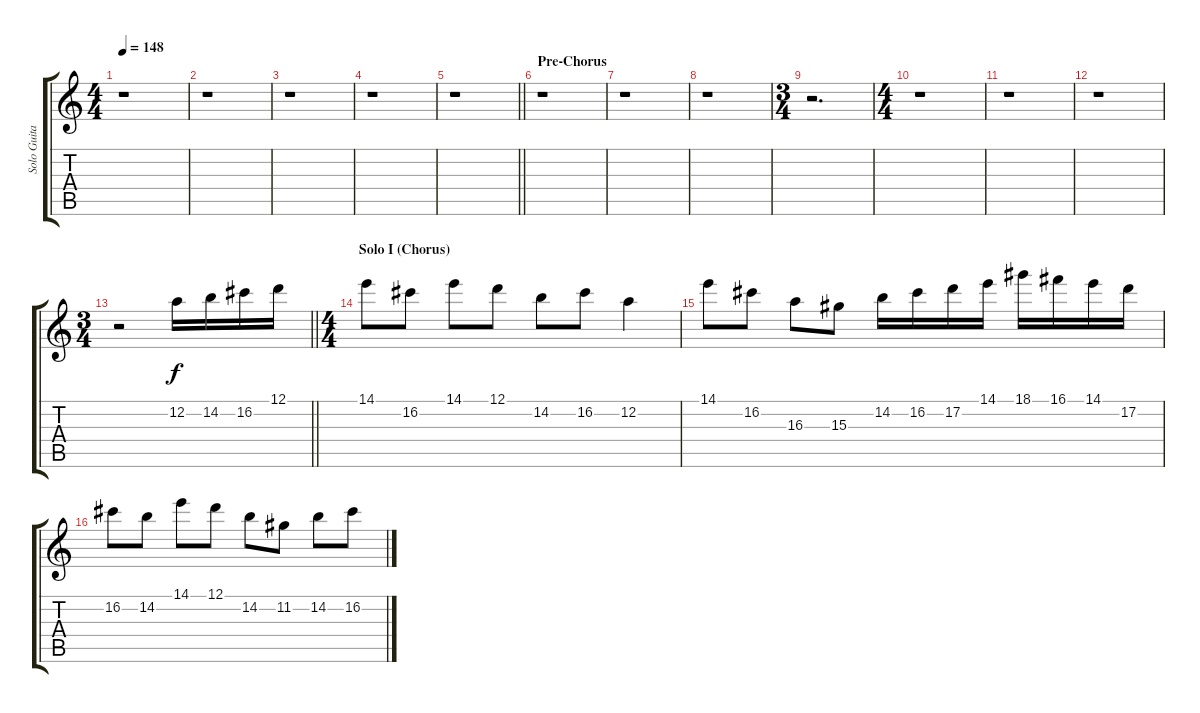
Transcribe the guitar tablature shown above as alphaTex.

\track ("Solo Guitar II" "Solo Guita") {instrument overdrivenguitar}
\staff {score tabs}
\tuning (D4 A3 F3 C3 G2 C2) {hide}
\ts (4 4)
\tempo 148
\clef g2
\ks c
r.1{dy f} |
r.1 |
r.1 |
r.1 |
\barLineRight lightlight
r.1 |
\section ("" "Pre-Chorus")
r.1 |
r.1 |
r.1 |
\ts (3 4)
r.2{d} |
\ts (4 4)
r.1 |
r.1 |
r.1 |
\ts (3 4)
\barLineRight lightlight
r.2 12.2.16 14.2.16 16.2.16 12.1.16 |
\ts (4 4)
\section ("" "Solo I (Chorus)")
14.1.8 16.2.8 14.1.8 12.1.8 14.2.8 16.2.8 12.2.4 |
14.1.8 16.2.8 16.3.8 15.3.8 14.2.16 16.2.16 17.2.16 14.1.16 18.1.16 16.1.16 14.1.16 17.2.16 |
16.2.8 14.2.8 14.1.8 12.1.8 14.2.8 11.2.8 14.2.8 16.2.8
